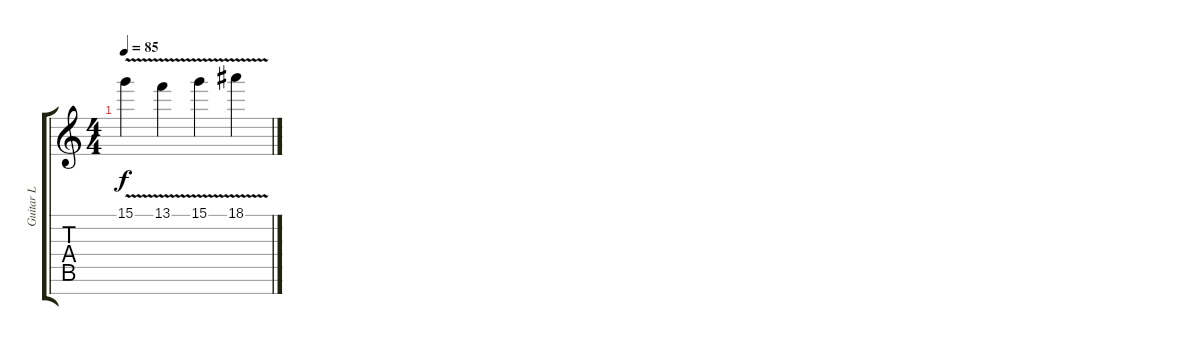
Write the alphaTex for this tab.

\track ("Guitar L" "Guitar L") {instrument distortionguitar}
\staff {score tabs}
\tuning (E4 B3 G3 D3 A2 E2 B1) {hide}
\ts (4 4)
\tempo 85
\clef g2
\ks c
15.1{v}.4{dy f} 13.1{v}.4 15.1{v}.4 18.1{v}.4
